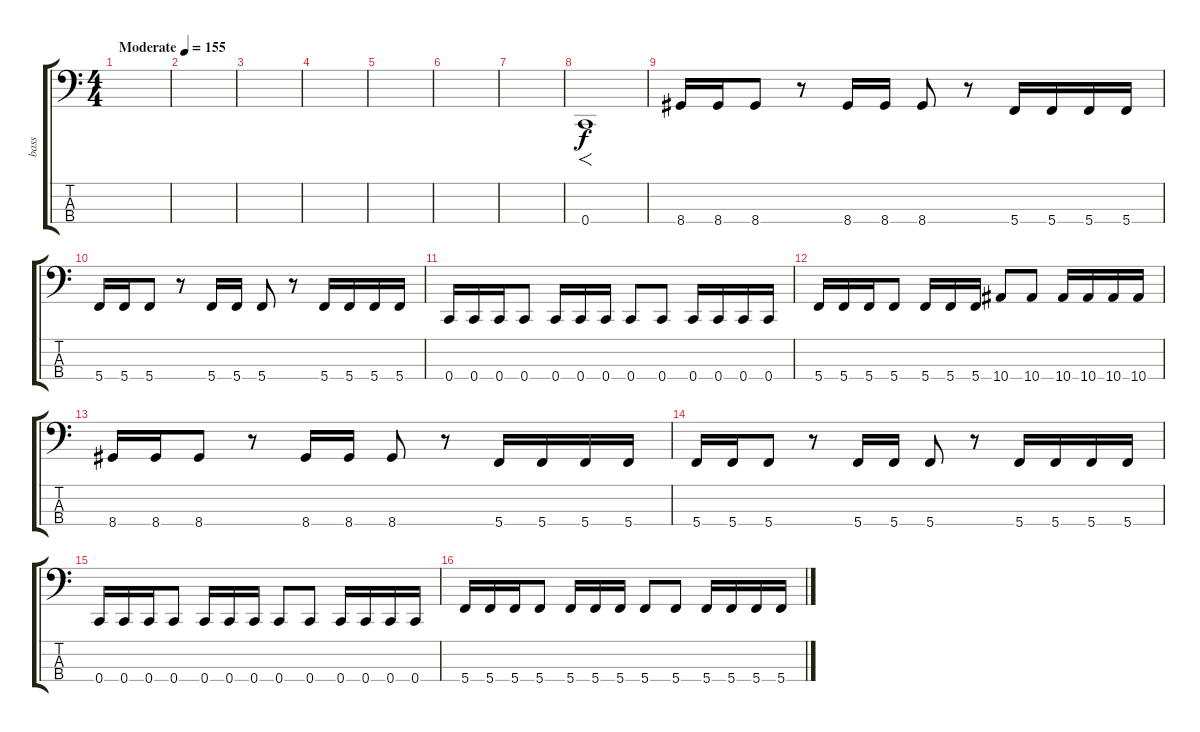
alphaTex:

\track ("bass" "bass") {instrument electricbasspick}
\staff {score tabs}
\tuning (F2 C2 G1 C1) {hide}
\ts (4 4)
\tempo (155 "Moderate")
\clef f4
\ks c
|
|
|
|
|
|
|
0.4.1{f} |
8.4.16 8.4.16 8.4.8 r.8 8.4.16 8.4.16 8.4.8 r.8 5.4.16 5.4.16 5.4.16 5.4.16 |
5.4.16 5.4.16 5.4.8 r.8 5.4.16 5.4.16 5.4.8 r.8 5.4.16 5.4.16 5.4.16 5.4.16 |
0.4.16 0.4.16 0.4.16 0.4.8 0.4.16 0.4.16 0.4.16 0.4.8 0.4.8 0.4.16 0.4.16 0.4.16 0.4.16 |
5.4.16 5.4.16 5.4.16 5.4.8 5.4.16 5.4.16 5.4.16 10.4.8 10.4.8 10.4.16 10.4.16 10.4.16 10.4.16 |
8.4.16 8.4.16 8.4.8 r.8 8.4.16 8.4.16 8.4.8 r.8 5.4.16 5.4.16 5.4.16 5.4.16 |
5.4.16 5.4.16 5.4.8 r.8 5.4.16 5.4.16 5.4.8 r.8 5.4.16 5.4.16 5.4.16 5.4.16 |
0.4.16 0.4.16 0.4.16 0.4.8 0.4.16 0.4.16 0.4.16 0.4.8 0.4.8 0.4.16 0.4.16 0.4.16 0.4.16 |
5.4.16 5.4.16 5.4.16 5.4.8 5.4.16 5.4.16 5.4.16 5.4.8 5.4.8 5.4.16 5.4.16 5.4.16 5.4.16
